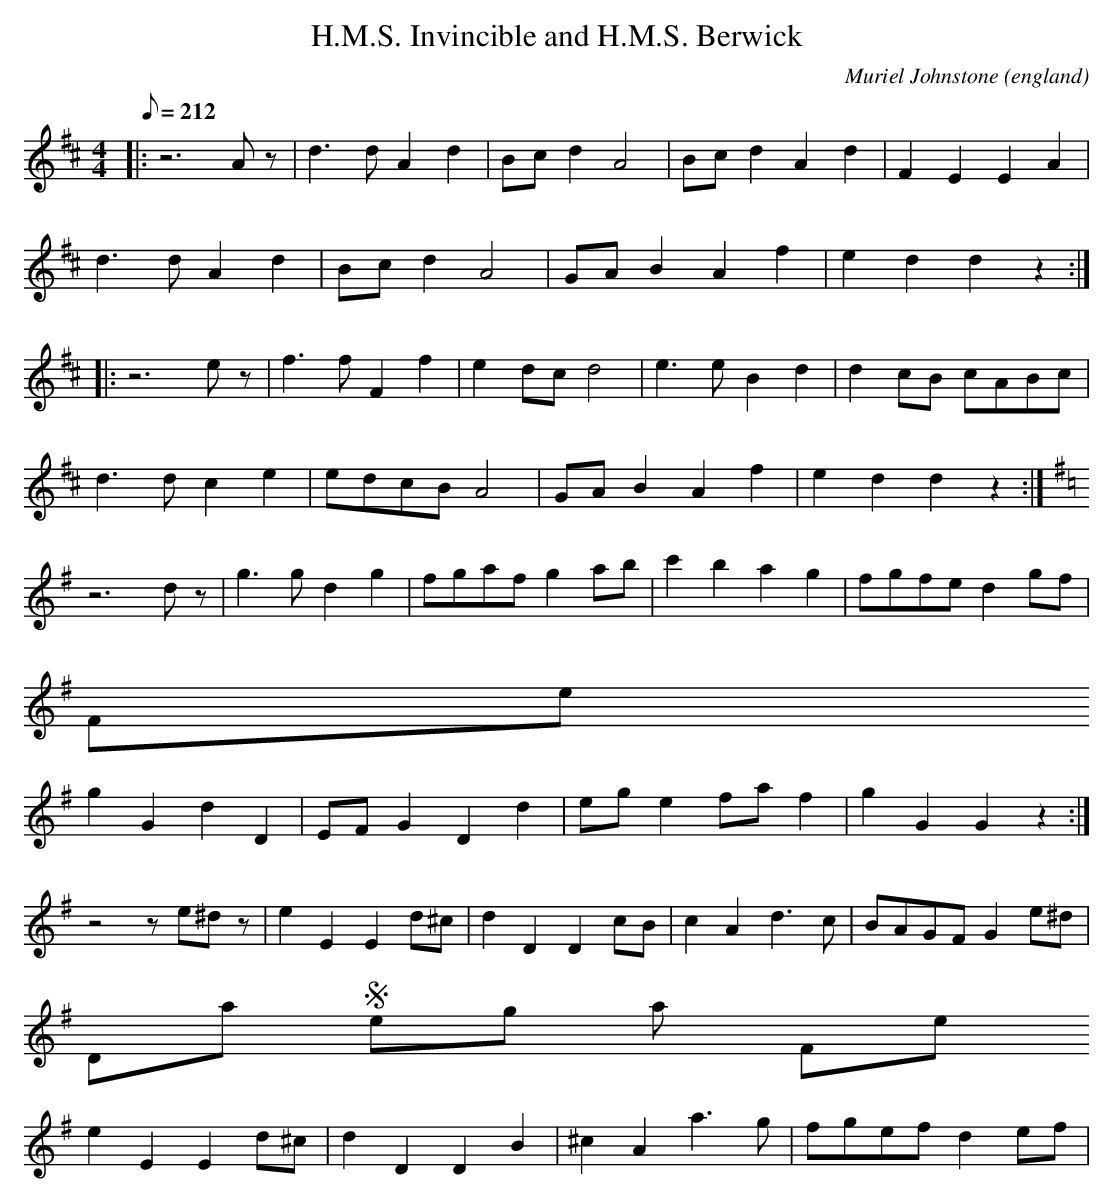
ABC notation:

X:1
T:H.M.S. Invincible and H.M.S. Berwick
O:england
C:Muriel Johnstone
M:4/4
L:1/8
Q:212
K:D
|:z6Az|d3d A2d2|Bcd2 A4|Bcd2 A2d2|F2E2 E2A2|
W:
d3d A2d2|Bcd2 A4|GAB2 A2f2|e2d2 d2z2:|
W:
|:z6ez|f3f F2f2|e2dc d4|e3e B2d2|d2cB cABc|
W:
d3d c2e2|edcB A4|GAB2 A2f2|e2d2 d2z2:|
W:
K:G
z6dz|g3g d2g2|fgaf g2ab|c'2b2 a2g2|fgfe d2gf|
W:
Fine
g2G2 d2D2|EFG2 D2d2|ege2 faf2|g2G2 G2z2:|
W:
z4 ze^dz|e2E2 E2d^c|d2D2 D2cB|c2A2 d3c|BAGF G2e^d|
W:
Dal Segno al Fine
e2E2 E2d^c|d2D2 D2B2|^c2A2 a3g|fgef d2ef|
W:
